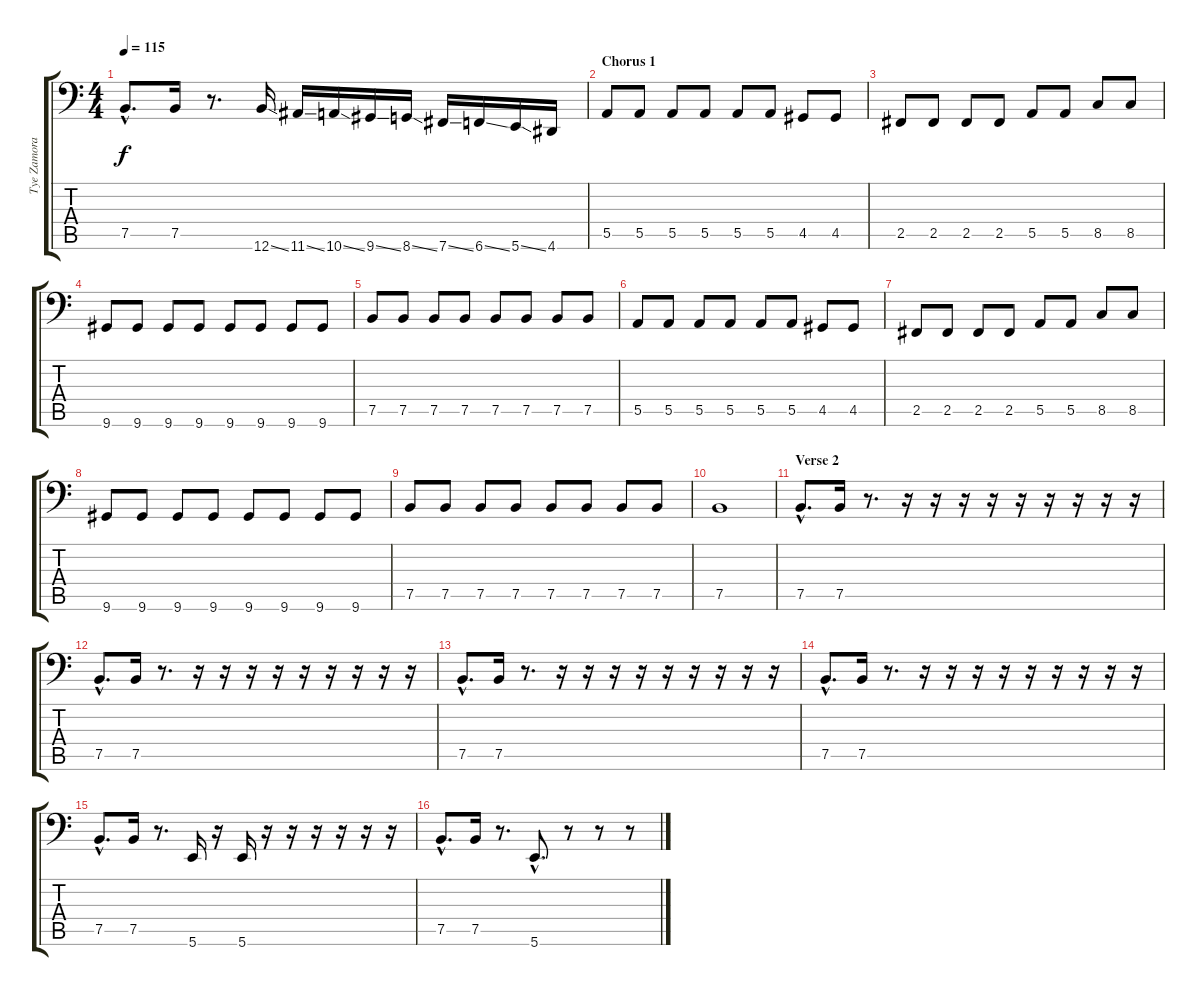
\track ("Tye Zamora" "Tye Zamora") {instrument electricbassfinger}
\staff {score tabs}
\tuning (C3 G2 D2 A1 E1 B0) {hide}
\ts (4 4)
\tempo 115
\clef f4
\ks c
7.5{hac}.8{d dy f} 7.5.16 r.8{d} 12.6{ss}.16 11.6{ss}.16 10.6{ss}.16 9.6{ss}.16 8.6{ss}.16 7.6{ss}.16 6.6{ss}.16 5.6{ss}.16 4.6.16 |
\section ("" "Chorus 1")
5.5.8 5.5.8 5.5.8 5.5.8 5.5.8 5.5.8 4.5.8 4.5.8 |
2.5.8 2.5.8 2.5.8 2.5.8 5.5.8 5.5.8 8.5.8 8.5.8 |
9.6.8 9.6.8 9.6.8 9.6.8 9.6.8 9.6.8 9.6.8 9.6.8 |
7.5.8 7.5.8 7.5.8 7.5.8 7.5.8 7.5.8 7.5.8 7.5.8 |
5.5.8 5.5.8 5.5.8 5.5.8 5.5.8 5.5.8 4.5.8 4.5.8 |
2.5.8 2.5.8 2.5.8 2.5.8 5.5.8 5.5.8 8.5.8 8.5.8 |
9.6.8 9.6.8 9.6.8 9.6.8 9.6.8 9.6.8 9.6.8 9.6.8 |
7.5.8 7.5.8 7.5.8 7.5.8 7.5.8 7.5.8 7.5.8 7.5.8 |
7.5.1 |
\section ("" "Verse 2")
7.5{hac}.8{d} 7.5.16 r.8{d} r.16 r.16 r.16 r.16 r.16 r.16 r.16 r.16 r.16 |
7.5{hac}.8{d} 7.5.16 r.8{d} r.16 r.16 r.16 r.16 r.16 r.16 r.16 r.16 r.16 |
7.5{hac}.8{d} 7.5.16 r.8{d} r.16 r.16 r.16 r.16 r.16 r.16 r.16 r.16 r.16 |
7.5{hac}.8{d} 7.5.16 r.8{d} r.16 r.16 r.16 r.16 r.16 r.16 r.16 r.16 r.16 |
7.5{hac}.8{d} 7.5.16 r.8{d} 5.6.16 r.16 5.6.16 r.16 r.16 r.16 r.16 r.16 r.16 |
7.5{hac}.8{d} 7.5.16 r.8{d} 5.6{hac}.8{d} r.8 r.8 r.8
